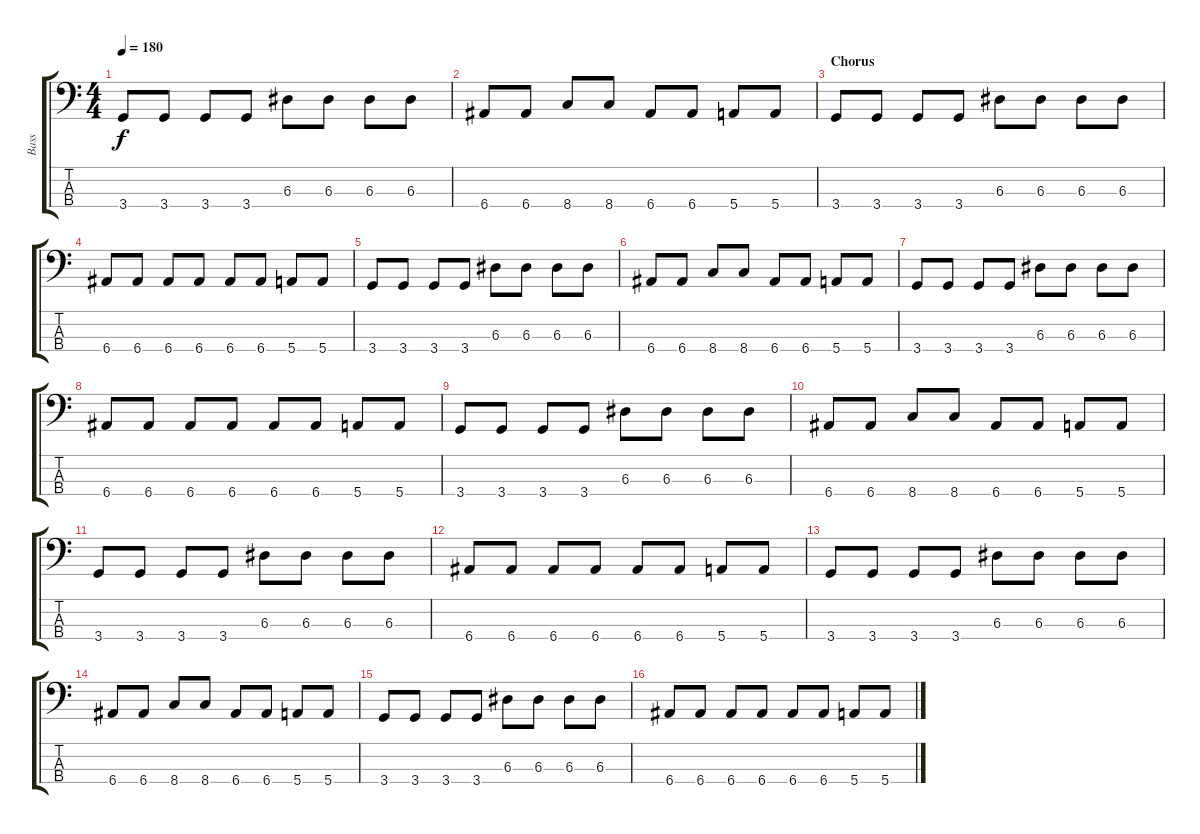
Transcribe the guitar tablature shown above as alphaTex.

\track ("Bass" "Bass") {instrument electricbasspick}
\staff {score tabs}
\tuning (G2 D2 A1 E1) {hide}
\ts (4 4)
\tempo 180
\clef f4
\ks c
3.4.8{dy f} 3.4.8 3.4.8 3.4.8 6.3.8 6.3.8 6.3.8 6.3.8 |
6.4.8 6.4.8 8.4.8 8.4.8 6.4.8 6.4.8 5.4.8 5.4.8 |
\section ("" "Chorus")
3.4.8 3.4.8 3.4.8 3.4.8 6.3.8 6.3.8 6.3.8 6.3.8 |
6.4.8 6.4.8 6.4.8 6.4.8 6.4.8 6.4.8 5.4.8 5.4.8 |
3.4.8 3.4.8 3.4.8 3.4.8 6.3.8 6.3.8 6.3.8 6.3.8 |
6.4.8 6.4.8 8.4.8 8.4.8 6.4.8 6.4.8 5.4.8 5.4.8 |
3.4.8 3.4.8 3.4.8 3.4.8 6.3.8 6.3.8 6.3.8 6.3.8 |
6.4.8 6.4.8 6.4.8 6.4.8 6.4.8 6.4.8 5.4.8 5.4.8 |
3.4.8 3.4.8 3.4.8 3.4.8 6.3.8 6.3.8 6.3.8 6.3.8 |
6.4.8 6.4.8 8.4.8 8.4.8 6.4.8 6.4.8 5.4.8 5.4.8 |
3.4.8 3.4.8 3.4.8 3.4.8 6.3.8 6.3.8 6.3.8 6.3.8 |
6.4.8 6.4.8 6.4.8 6.4.8 6.4.8 6.4.8 5.4.8 5.4.8 |
3.4.8 3.4.8 3.4.8 3.4.8 6.3.8 6.3.8 6.3.8 6.3.8 |
6.4.8 6.4.8 8.4.8 8.4.8 6.4.8 6.4.8 5.4.8 5.4.8 |
3.4.8 3.4.8 3.4.8 3.4.8 6.3.8 6.3.8 6.3.8 6.3.8 |
6.4.8 6.4.8 6.4.8 6.4.8 6.4.8 6.4.8 5.4.8 5.4.8
